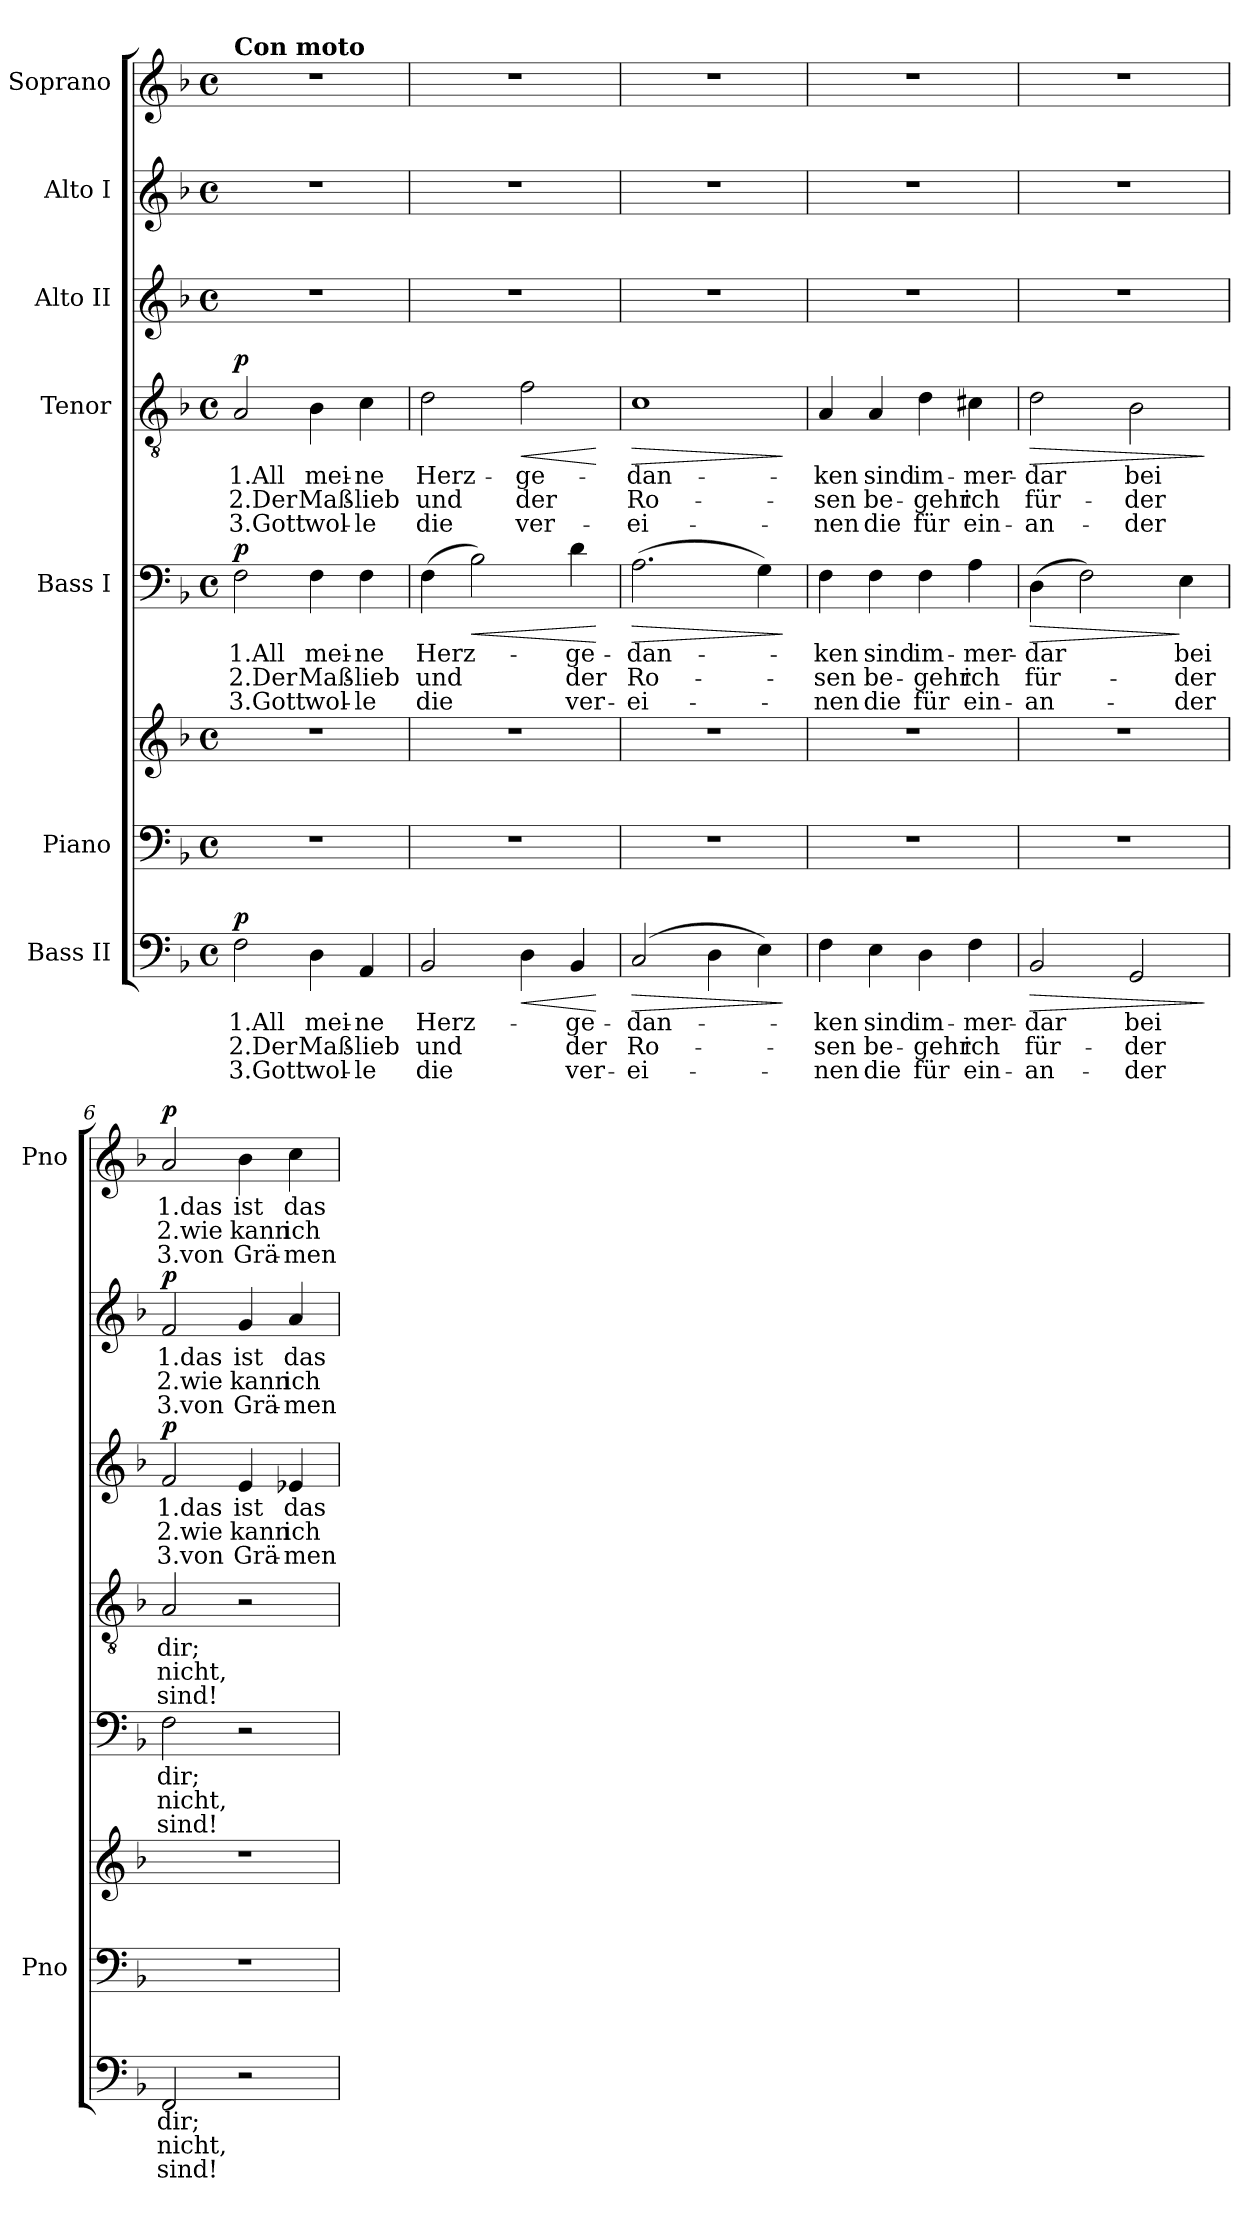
**kern	**text	**text	**text	**dynam	**kern	**kern	**kern	**text	**text	**text	**dynam	**kern	**text	**text	**text	**dynam	**kern	**text	**text	**text	**dynam	**kern	**text	**text	**text	**dynam	**kern	**text	**text	**text	**dynam
*part7	*part7	*part7	*part7	*part7	*part6	*part6	*part5	*part5	*part5	*part5	*part5	*part4	*part4	*part4	*part4	*part4	*part3	*part3	*part3	*part3	*part3	*part2	*part2	*part2	*part2	*part2	*part1	*part1	*part1	*part1	*part1
*staff8	*staff8	*staff8	*staff8	*staff8	*staff7	*staff6	*staff5	*staff5	*staff5	*staff5	*staff5	*staff4	*staff4	*staff4	*staff4	*staff4	*staff3	*staff3	*staff3	*staff3	*staff3	*staff2	*staff2	*staff2	*staff2	*staff2	*staff1	*staff1	*staff1	*staff1	*staff1
*I"Bass II	*	*	*	*	*I"Piano	*	*I"Bass I	*	*	*	*	*I"Tenor	*	*	*	*	*I"Alto II	*	*	*	*	*I"Alto I	*	*	*	*	*I"Soprano	*	*	*	*
*	*	*	*	*	*I'Pno	*	*	*	*	*	*	*	*	*	*	*	*	*	*	*	*	*	*	*	*	*	*I'Pno	*	*	*	*
*clefF4	*	*	*	*	*clefF4	*clefG2	*clefF4	*	*	*	*	*clefGv2	*	*	*	*	*clefG2	*	*	*	*	*clefG2	*	*	*	*	*clefG2	*	*	*	*
*k[b-]	*	*	*	*	*k[b-]	*k[b-]	*k[b-]	*	*	*	*	*k[b-]	*	*	*	*	*k[b-]	*	*	*	*	*k[b-]	*	*	*	*	*k[b-]	*	*	*	*
*F:	*	*	*	*	*F:	*F:	*F:	*	*	*	*	*F:	*	*	*	*	*F:	*	*	*	*	*F:	*	*	*	*	*F:	*	*	*	*
*M4/4	*	*	*	*	*M4/4	*M4/4	*M4/4	*	*	*	*	*M4/4	*	*	*	*	*M4/4	*	*	*	*	*M4/4	*	*	*	*	*M4/4	*	*	*	*
*met(c)	*	*	*	*	*met(c)	*met(c)	*met(c)	*	*	*	*	*met(c)	*	*	*	*	*met(c)	*	*	*	*	*met(c)	*	*	*	*	*met(c)	*	*	*	*
*MM96	*	*	*	*	*MM96	*MM96	*MM96	*	*	*	*	*MM96	*	*	*	*	*MM96	*	*	*	*	*MM96	*	*	*	*	*MM96	*	*	*	*
=1	=1	=1	=1	=1	=1	=1	=1	=1	=1	=1	=1	=1	=1	=1	=1	=1	=1	=1	=1	=1	=1	=1	=1	=1	=1	=1	=1	=1	=1	=1	=1
!	!	!	!	!	!	!	!	!	!	!	!	!	!	!	!	!	!	!	!	!	!	!	!	!	!	!	!LO:TX:a:B:t=Con moto	!	!	!	!
!	!LO:LY:b	!LO:LY:b	!LO:LY:b	!LO:DY:b	!	!	!	!LO:LY:b	!LO:LY:b	!LO:LY:b	!LO:DY:b	!	!LO:LY:b	!LO:LY:b	!LO:LY:b	!LO:DY:b	!	!	!	!	!	!	!	!	!	!	!	!	!	!	!
2F\	1.All	2.Der	3.Gott	p	1r	1r	2F\	1.All	2.Der	3.Gott	p	2A/	1.All	2.Der	3.Gott	p	1r	.	.	.	.	1r	.	.	.	.	1r	.	.	.	.
!	!LO:LY:b	!LO:LY:b	!LO:LY:b	!	!	!	!	!LO:LY:b	!LO:LY:b	!LO:LY:b	!	!	!LO:LY:b	!LO:LY:b	!LO:LY:b	!	!	!	!	!	!	!	!	!	!	!	!	!	!	!	!
4D\	mei-	Maß-	wol-	.	.	.	4F\	mei-	Maß-	wol-	.	4B-\	mei-	Maß-	wol-	.	.	.	.	.	.	.	.	.	.	.	.	.	.	.	.
!	!LO:LY:b	!LO:LY:b	!LO:LY:b	!	!	!	!	!LO:LY:b	!LO:LY:b	!LO:LY:b	!	!	!LO:LY:b	!LO:LY:b	!LO:LY:b	!	!	!	!	!	!	!	!	!	!	!	!	!	!	!	!
4AA/	-ne	-lieb	-le	.	.	.	4F\	-ne	-lieb	-le	.	4c\	-ne	-lieb	-le	.	.	.	.	.	.	.	.	.	.	.	.	.	.	.	.
=2	=2	=2	=2	=2	=2	=2	=2	=2	=2	=2	=2	=2	=2	=2	=2	=2	=2	=2	=2	=2	=2	=2	=2	=2	=2	=2	=2	=2	=2	=2	=2
!	!LO:LY:b	!LO:LY:b	!LO:LY:b	!	!	!	!	!LO:LY:b	!LO:LY:b	!LO:LY:b	!	!	!LO:LY:b	!LO:LY:b	!LO:LY:b	!	!	!	!	!	!	!	!	!	!	!	!	!	!	!	!
2BB-/	Herz-	und	die	.	1r	1r	(>4F\	Herz-	und	die	.	2d\	Herz-	und	die	.	1r	.	.	.	.	1r	.	.	.	.	1r	.	.	.	.
!	!	!	!	!	!	!	!	!	!	!	!LO:HP:b	!	!	!	!	!	!	!	!	!	!	!	!	!	!	!	!	!	!	!	!
.	.	.	.	.	.	.	2B-\)	.	.	.	<	.	.	.	.	.	.	.	.	.	.	.	.	.	.	.	.	.	.	.	.
!	!	!	!	!LO:HP:b	!	!	!	!	!	!	!	!	!LO:LY:b	!LO:LY:b	!LO:LY:b	!LO:HP:b	!	!	!	!	!	!	!	!	!	!	!	!	!	!	!
4D\	.	.	.	<	.	.	.	.	.	.	.	2f\	-ge-	der	ver-	<	.	.	.	.	.	.	.	.	.	.	.	.	.	.	.
!	!LO:LY:b	!LO:LY:b	!LO:LY:b	!	!	!	!	!LO:LY:b	!LO:LY:b	!LO:LY:b	!	!	!	!	!	!	!	!	!	!	!	!	!	!	!	!	!	!	!	!	!
4BB-/	-ge-	der	ver-	.	.	.	4d\	-ge-	der	ver-	.	.	.	.	.	.	.	.	.	.	.	.	.	.	.	.	.	.	.	.	.
.	.	.	.	[	.	.	.	.	.	.	[	.	.	.	.	[	.	.	.	.	.	.	.	.	.	.	.	.	.	.	.
=3	=3	=3	=3	=3	=3	=3	=3	=3	=3	=3	=3	=3	=3	=3	=3	=3	=3	=3	=3	=3	=3	=3	=3	=3	=3	=3	=3	=3	=3	=3	=3
!	!LO:LY:b	!LO:LY:b	!LO:LY:b	!LO:HP:b	!	!	!	!LO:LY:b	!LO:LY:b	!LO:LY:b	!LO:HP:b	!	!LO:LY:b	!LO:LY:b	!LO:LY:b	!LO:HP:b	!	!	!	!	!	!	!	!	!	!	!	!	!	!	!
(>2C/	-dan-	Ro-	-ei-	>	1r	1r	(>2.A\	-dan-	Ro-	-ei-	>	1c	-dan-	Ro-	-ei-	>	1r	.	.	.	.	1r	.	.	.	.	1r	.	.	.	.
4D\	.	.	.	.	.	.	.	.	.	.	.	.	.	.	.	.	.	.	.	.	.	.	.	.	.	.	.	.	.	.	.
4E\)	.	.	.	.	.	.	4G\)	.	.	.	.	.	.	.	.	.	.	.	.	.	.	.	.	.	.	.	.	.	.	.	.
.	.	.	.	]	.	.	.	.	.	.	]	.	.	.	.	]	.	.	.	.	.	.	.	.	.	.	.	.	.	.	.
=4	=4	=4	=4	=4	=4	=4	=4	=4	=4	=4	=4	=4	=4	=4	=4	=4	=4	=4	=4	=4	=4	=4	=4	=4	=4	=4	=4	=4	=4	=4	=4
!	!LO:LY:b	!LO:LY:b	!LO:LY:b	!	!	!	!	!LO:LY:b	!LO:LY:b	!LO:LY:b	!	!	!LO:LY:b	!LO:LY:b	!LO:LY:b	!	!	!	!	!	!	!	!	!	!	!	!	!	!	!	!
4F\	-ken	-sen	-nen	.	1r	1r	4F\	-ken	-sen	-nen	.	4A/	-ken	-sen	-nen	.	1r	.	.	.	.	1r	.	.	.	.	1r	.	.	.	.
!	!LO:LY:b	!LO:LY:b	!LO:LY:b	!	!	!	!	!LO:LY:b	!LO:LY:b	!LO:LY:b	!	!	!LO:LY:b	!LO:LY:b	!LO:LY:b	!	!	!	!	!	!	!	!	!	!	!	!	!	!	!	!
4E\	sind	be-	die	.	.	.	4F\	sind	be-	die	.	4A/	sind	be-	die	.	.	.	.	.	.	.	.	.	.	.	.	.	.	.	.
!	!LO:LY:b	!LO:LY:b	!LO:LY:b	!	!	!	!	!LO:LY:b	!LO:LY:b	!LO:LY:b	!	!	!LO:LY:b	!LO:LY:b	!LO:LY:b	!	!	!	!	!	!	!	!	!	!	!	!	!	!	!	!
4D\	im-	-gehr	für	.	.	.	4F\	im-	-gehr	für	.	4d\	im-	-gehr	für	.	.	.	.	.	.	.	.	.	.	.	.	.	.	.	.
!	!LO:LY:b	!LO:LY:b	!LO:LY:b	!	!	!	!	!LO:LY:b	!LO:LY:b	!LO:LY:b	!	!	!LO:LY:b	!LO:LY:b	!LO:LY:b	!	!	!	!	!	!	!	!	!	!	!	!	!	!	!	!
4F\	-mer-	ich	ein-	.	.	.	4A\	-mer-	ich	ein-	.	4c#X\	-mer-	ich	ein-	.	.	.	.	.	.	.	.	.	.	.	.	.	.	.	.
=5	=5	=5	=5	=5	=5	=5	=5	=5	=5	=5	=5	=5	=5	=5	=5	=5	=5	=5	=5	=5	=5	=5	=5	=5	=5	=5	=5	=5	=5	=5	=5
!	!LO:LY:b	!LO:LY:b	!LO:LY:b	!LO:HP:b	!	!	!	!LO:LY:b	!LO:LY:b	!LO:LY:b	!LO:HP:b	!	!LO:LY:b	!LO:LY:b	!LO:LY:b	!LO:HP:b	!	!	!	!	!	!	!	!	!	!	!	!	!	!	!
2BB-/	-dar	für-	-an-	>	1r	1r	(>4D\	-dar	für-	-an-	>	2d\	-dar	für-	-an-	>	1r	.	.	.	.	1r	.	.	.	.	1r	.	.	.	.
.	.	.	.	.	.	.	2F\)	.	.	.	.	.	.	.	.	.	.	.	.	.	.	.	.	.	.	.	.	.	.	.	.
!	!LO:LY:b	!LO:LY:b	!LO:LY:b	!	!	!	!	!	!	!	!	!	!LO:LY:b	!LO:LY:b	!LO:LY:b	!	!	!	!	!	!	!	!	!	!	!	!	!	!	!	!
2GG/	bei	-der	-der	.	.	.	.	.	.	.	.	2B-\	bei	-der	-der	.	.	.	.	.	.	.	.	.	.	.	.	.	.	.	.
!	!	!	!	!	!	!	!	!LO:LY:b	!LO:LY:b	!LO:LY:b	!	!	!	!	!	!	!	!	!	!	!	!	!	!	!	!	!	!	!	!	!
.	.	.	.	.	.	.	4E\	bei	-der	-der	]	.	.	.	.	.	.	.	.	.	.	.	.	.	.	.	.	.	.	.	.
.	.	.	.	]	.	.	.	.	.	.	.	.	.	.	.	]	.	.	.	.	.	.	.	.	.	.	.	.	.	.	.
!!LO:PB:g=z
=6	=6	=6	=6	=6	=6	=6	=6	=6	=6	=6	=6	=6	=6	=6	=6	=6	=6	=6	=6	=6	=6	=6	=6	=6	=6	=6	=6	=6	=6	=6	=6
!	!LO:LY:b	!LO:LY:b	!LO:LY:b	!	!	!	!	!LO:LY:b	!LO:LY:b	!LO:LY:b	!	!	!LO:LY:b	!LO:LY:b	!LO:LY:b	!	!	!LO:LY:b	!LO:LY:b	!LO:LY:b	!LO:DY:b	!	!LO:LY:b	!LO:LY:b	!LO:LY:b	!LO:DY:b	!	!LO:LY:b	!LO:LY:b	!LO:LY:b	!LO:DY:b
2FF/	dir;	nicht,	sind!	.	1r	1r	2F\	dir;	nicht,	sind!	.	2A/	dir;	nicht,	sind!	.	2f/	1.das	2.wie	3.von	p	2f/	1.das	2.wie	3.von	p	2a/	1.das	2.wie	3.von	p
!	!	!	!	!	!	!	!	!	!	!	!	!	!	!	!	!	!	!LO:LY:b	!LO:LY:b	!LO:LY:b	!	!	!LO:LY:b	!LO:LY:b	!LO:LY:b	!	!	!LO:LY:b	!LO:LY:b	!LO:LY:b	!
2r	.	.	.	.	.	.	2r	.	.	.	.	2r	.	.	.	.	4e/	ist	kann	Grä-	.	4g/	ist	kann	Grä-	.	4b-\	ist	kann	Grä-	.
!	!	!	!	!	!	!	!	!	!	!	!	!	!	!	!	!	!	!LO:LY:b	!LO:LY:b	!LO:LY:b	!	!	!LO:LY:b	!LO:LY:b	!LO:LY:b	!	!	!LO:LY:b	!LO:LY:b	!LO:LY:b	!
.	.	.	.	.	.	.	.	.	.	.	.	.	.	.	.	.	4e-X/	das	ich	-men	.	4a/	das	ich	-men	.	4cc\	das	ich	-men	.
=	=	=	=	=	=	=	=	=	=	=	=	=	=	=	=	=	=	=	=	=	=	=	=	=	=	=	=	=	=	=	=
*-	*-	*-	*-	*-	*-	*-	*-	*-	*-	*-	*-	*-	*-	*-	*-	*-	*-	*-	*-	*-	*-	*-	*-	*-	*-	*-	*-	*-	*-	*-	*-
